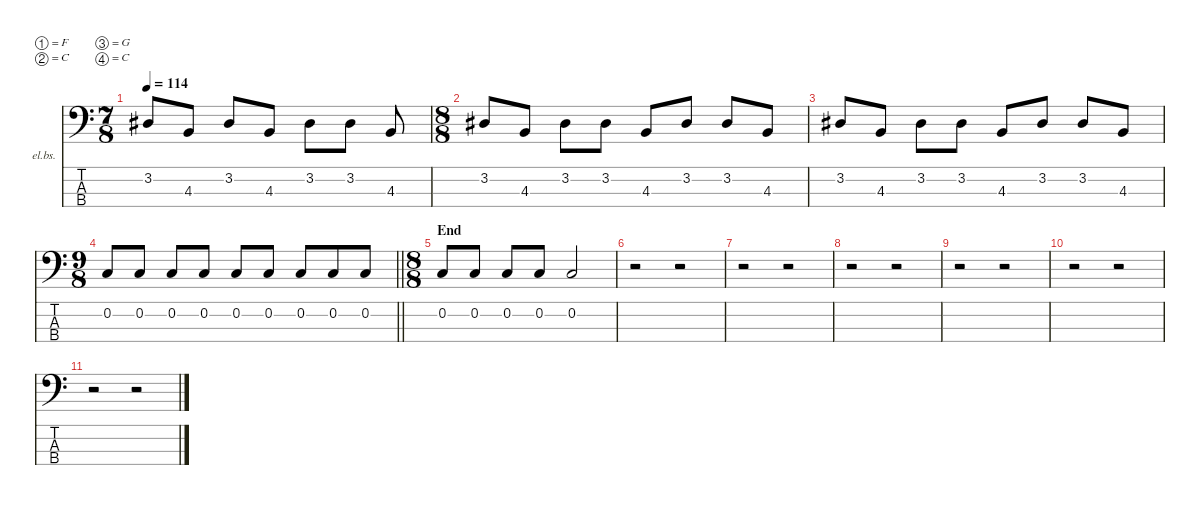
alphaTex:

\defaultSystemsLayout 4
\hideDynamics
\bracketExtendMode nobrackets
\firstSystemTrackNameOrientation horizontal
\otherSystemsTrackNameOrientation horizontal
\track ("Bass" "el.bs.") {instrument electricbassfinger}
\staff {score tabs}
\tuning (F2 C2 G1 C1)
\ts (7 8)
\beaming (8 2 2 2 2)
\tempo 114
\clef f4
\ks c
3.2{acc #}.8{dy f} 4.3.8 3.2{acc #}.8 4.3.8 3.2{acc #}.8 3.2{acc #}.8 4.3.8 |
\ts (8 8)
\beaming (8 2 2 2 2)
3.2{acc #}.8 4.3.8 3.2{acc #}.8 3.2{acc #}.8 4.3.8 3.2{acc #}.8 3.2{acc #}.8 4.3.8 |
3.2{acc #}.8 4.3.8 3.2{acc #}.8 3.2{acc #}.8 4.3.8 3.2{acc #}.8 3.2{acc #}.8 4.3.8 |
\ts (9 8)
\beaming (8 2 2 2 3)
\barLineRight lightlight
0.2.8 0.2.8 0.2.8 0.2.8 0.2.8 0.2.8 0.2.8 0.2.8 0.2.8 |
\ts (8 8)
\beaming (8 2 2 2 2)
\section ("" "End")
0.2.8 0.2.8 0.2.8 0.2.8 0.2.2 |
r.2 r.2 |
r.2 r.2 |
r.2 r.2 |
r.2 r.2 |
r.2 r.2 |
r.2 r.2
